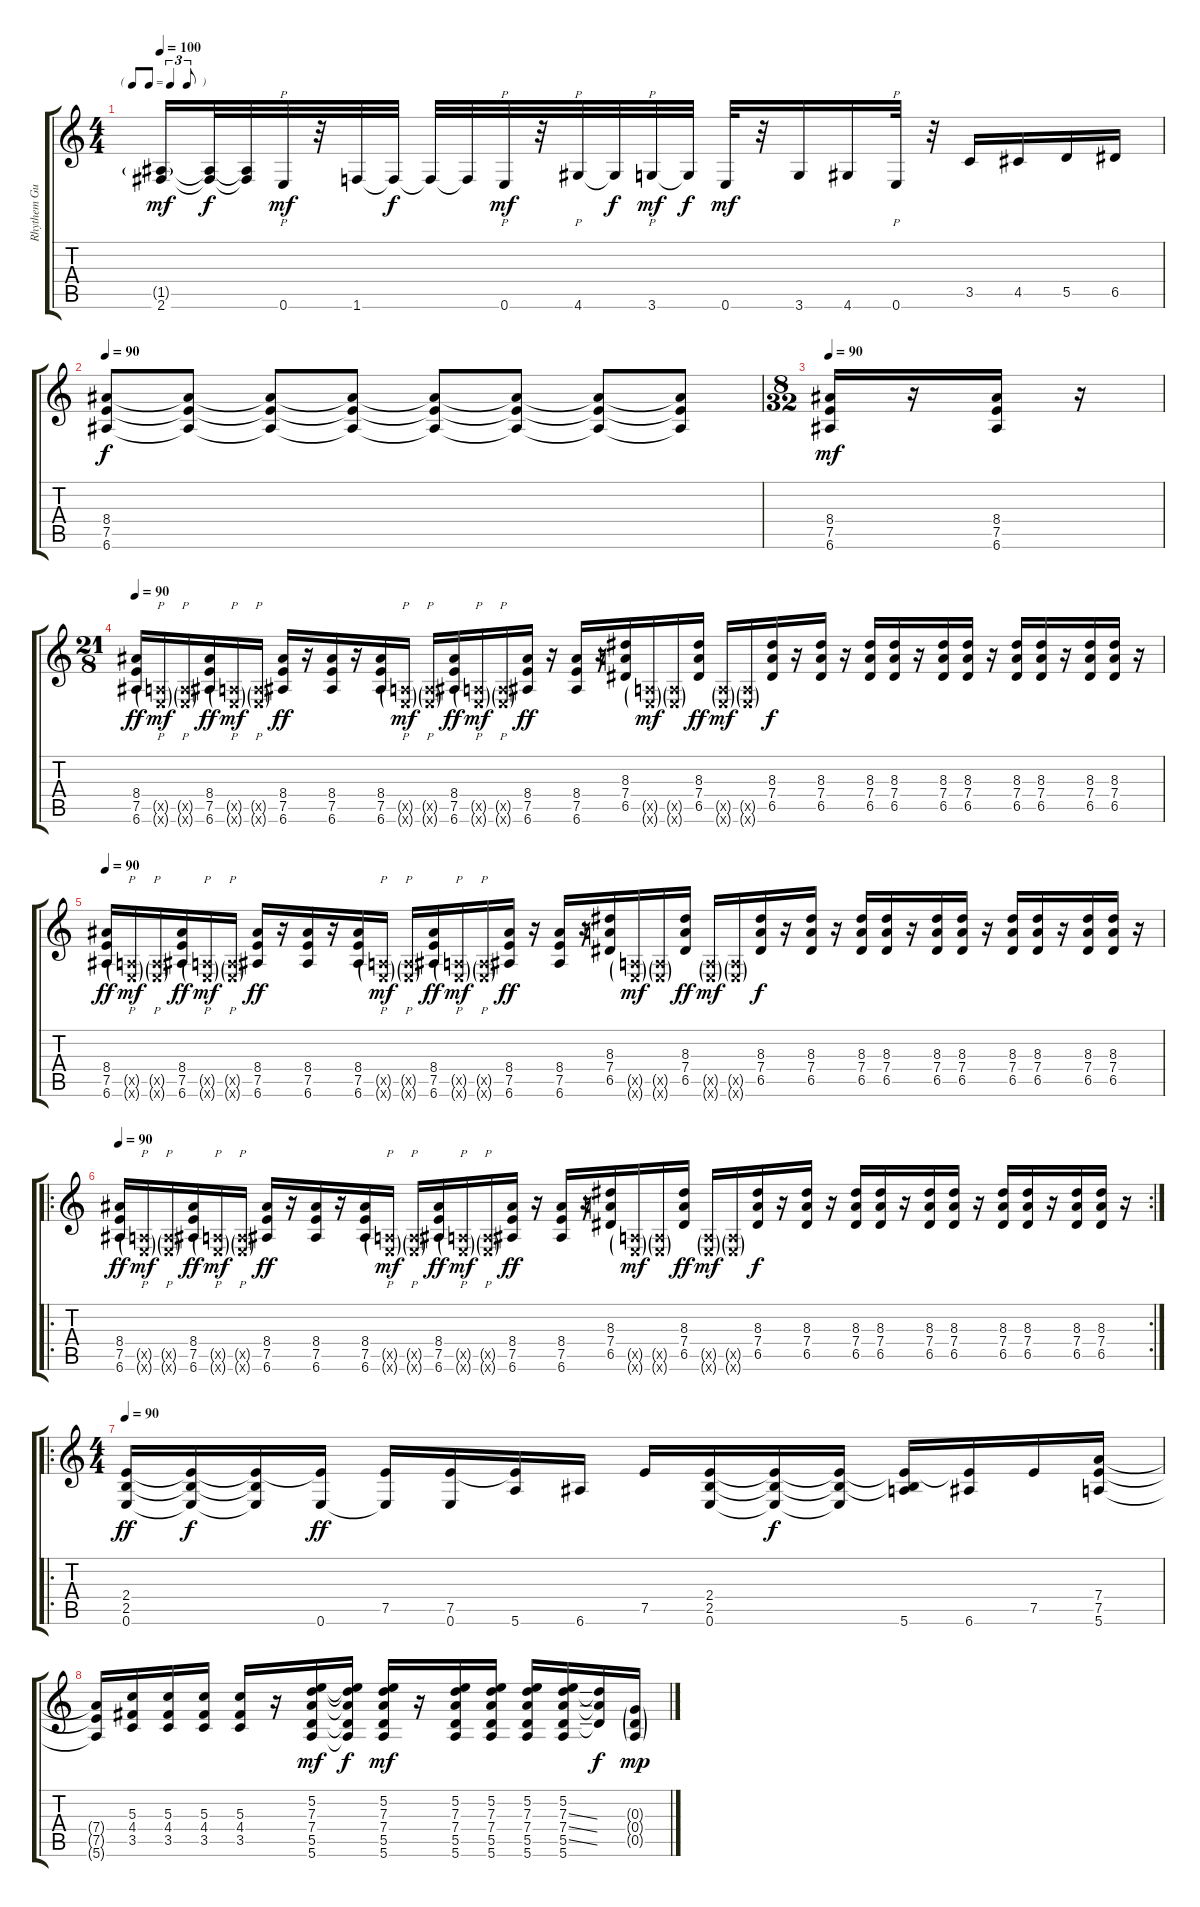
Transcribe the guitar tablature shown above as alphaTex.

\track ("Rhythem Guitar" "Rhythem Gu") {instrument overdrivenguitar}
\staff {score tabs}
\tuning (E4 B3 G3 D3 A2 E2) {hide}
\ts (4 4)
\tf triplet8th
\tempo 100
\clef g2
\ks c
(1.5{g} 2.6).16{dy mf instrument overdrivenguitar} (1.5{t} 2.6{t}).32{dy f} (1.5{t} 2.6{t}).32 0.6.32{p dy mf} r.32 1.6.32 1.6{t}.32{dy f} 1.6{t}.32 1.6{t}.32 0.6.32{p dy mf} r.32 4.6.32{p} 4.6{t}.32{dy f} 3.6.32{p dy mf} 3.6{t}.32{dy f} 0.6.32{dy mf} r.32 3.6.16 4.6.16 0.6.32{p} r.32 3.5.16 4.5.16 5.5.16 6.5.16 |
\tempo 90
(8.4 7.5 6.6).8{dy f} (8.4{t} 7.5{t} 6.6{t}).8{volume 15} (8.4{t} 7.5{t} 6.6{t}).8{volume 14} (8.4{t} 7.5{t} 6.6{t}).8{volume 13} (8.4{t} 7.5{t} 6.6{t}).8{volume 12} (8.4{t} 7.5{t} 6.6{t}).8{volume 11} (8.4{t} 7.5{t} 6.6{t}).8{volume 10} (8.4{t} 7.5{t} 6.6{t}).8{volume 8} |
\ts (8 32)
\tempo 90
(8.4 7.5 6.6).16{dy mf volume 12} r.16 (8.4 7.5 6.6).16 r.16 |
\ts (21 8)
\tempo 90
(8.4 7.5 6.6).16{dy ff volume 12} (0.5{g x} 0.6{g x}).16{p dy mf} (0.5{g x} 0.6{g x}).16{p} (8.4 7.5 6.6).16{dy ff} (0.5{g x} 0.6{g x}).16{p dy mf} (0.5{g x} 0.6{g x}).16{p} (8.4 7.5 6.6).16{dy ff} r.16 (8.4 7.5 6.6).16 r.16 (8.4 7.5 6.6).16 (0.5{g x} 0.6{g x}).16{p dy mf} (0.5{g x} 0.6{g x}).16{p} (8.4 7.5 6.6).16{dy ff} (0.5{g x} 0.6{g x}).16{p dy mf} (0.5{g x} 0.6{g x}).16{p} (8.4 7.5 6.6).16{dy ff} r.16 (8.4 7.5 6.6).16 r.16 (8.3 7.4 6.5).16 (0.5{g x} 0.6{g x}).16{dy mf} (0.5{g x} 0.6{g x}).16 (8.3 7.4 6.5).16{dy ff} (0.5{g x} 0.6{g x}).16{dy mf} (0.5{g x} 0.6{g x}).16 (8.3 7.4 6.5).16{dy f} r.16 (8.3 7.4 6.5).16 r.16 (8.3 7.4 6.5).16 (8.3 7.4 6.5).16 r.16 (8.3 7.4 6.5).16 (8.3 7.4 6.5).16 r.16 (8.3 7.4 6.5).16 (8.3 7.4 6.5).16 r.16 (8.3 7.4 6.5).16 (8.3 7.4 6.5).16 r.16 |
\tempo 90
(8.4 7.5 6.6).16{dy ff volume 12} (0.5{g x} 0.6{g x}).16{p dy mf} (0.5{g x} 0.6{g x}).16{p} (8.4 7.5 6.6).16{dy ff} (0.5{g x} 0.6{g x}).16{p dy mf} (0.5{g x} 0.6{g x}).16{p} (8.4 7.5 6.6).16{dy ff} r.16 (8.4 7.5 6.6).16 r.16 (8.4 7.5 6.6).16 (0.5{g x} 0.6{g x}).16{p dy mf} (0.5{g x} 0.6{g x}).16{p} (8.4 7.5 6.6).16{dy ff} (0.5{g x} 0.6{g x}).16{p dy mf} (0.5{g x} 0.6{g x}).16{p} (8.4 7.5 6.6).16{dy ff} r.16 (8.4 7.5 6.6).16 r.16 (8.3 7.4 6.5).16 (0.5{g x} 0.6{g x}).16{dy mf} (0.5{g x} 0.6{g x}).16 (8.3 7.4 6.5).16{dy ff} (0.5{g x} 0.6{g x}).16{dy mf} (0.5{g x} 0.6{g x}).16 (8.3 7.4 6.5).16{dy f} r.16 (8.3 7.4 6.5).16 r.16 (8.3 7.4 6.5).16 (8.3 7.4 6.5).16 r.16 (8.3 7.4 6.5).16 (8.3 7.4 6.5).16 r.16 (8.3 7.4 6.5).16 (8.3 7.4 6.5).16 r.16 (8.3 7.4 6.5).16 (8.3 7.4 6.5).16 r.16 |
\ro
\rc 2
\tempo 90
(8.4 7.5 6.6).16{dy ff volume 12} (0.5{g x} 0.6{g x}).16{p dy mf} (0.5{g x} 0.6{g x}).16{p} (8.4 7.5 6.6).16{dy ff} (0.5{g x} 0.6{g x}).16{p dy mf} (0.5{g x} 0.6{g x}).16{p} (8.4 7.5 6.6).16{dy ff} r.16 (8.4 7.5 6.6).16 r.16 (8.4 7.5 6.6).16 (0.5{g x} 0.6{g x}).16{p dy mf} (0.5{g x} 0.6{g x}).16{p} (8.4 7.5 6.6).16{dy ff} (0.5{g x} 0.6{g x}).16{p dy mf} (0.5{g x} 0.6{g x}).16{p} (8.4 7.5 6.6).16{dy ff} r.16 (8.4 7.5 6.6).16 r.16 (8.3 7.4 6.5).16 (0.5{g x} 0.6{g x}).16{dy mf} (0.5{g x} 0.6{g x}).16 (8.3 7.4 6.5).16{dy ff} (0.5{g x} 0.6{g x}).16{dy mf} (0.5{g x} 0.6{g x}).16 (8.3 7.4 6.5).16{dy f} r.16 (8.3 7.4 6.5).16 r.16 (8.3 7.4 6.5).16 (8.3 7.4 6.5).16 r.16 (8.3 7.4 6.5).16 (8.3 7.4 6.5).16 r.16 (8.3 7.4 6.5).16 (8.3 7.4 6.5).16 r.16 (8.3 7.4 6.5).16 (8.3 7.4 6.5).16 r.16 |
\ro
\ts (4 4)
\tempo 90
(2.4 2.5 0.6).16{dy ff} (2.4{t} 2.5{t} 0.6{t}).16{dy f} (2.4{t} 2.5{t} 0.6{t}).16 (2.4{t} 0.6).16{dy ff} (7.5 0.6{t}).16 (7.5 0.6).16 (7.5{t} 5.6).16 6.6.16 7.5.16 (2.4 2.5 0.6).16 (2.4{t} 2.5{t} 0.6{t}).16{dy f} (2.4{t} 2.5{t} 0.6{t}).16 (2.4{t} 2.5{t} 5.6).16 (2.4{t} 6.6).16 7.5.16 (7.4 7.5 5.6).16 |
(7.4{t} 7.5{t} 5.6{t}).16 (5.3 4.4 3.5).16 (5.3 4.4 3.5).16 (5.3 4.4 3.5).16 (5.3 4.4 3.5).16 r.16 (5.2 7.3 7.4 5.5 5.6).16{dy mf} (5.2{t} 7.3{t} 7.4{t} 5.5{t} 5.6{t}).16{dy f} (5.2 7.3 7.4 5.5 5.6).16{dy mf} r.16 (5.2 7.3 7.4 5.5 5.6).16 (5.2 7.3 7.4 5.5 5.6).16 (5.2 7.3 7.4 5.5 5.6).16 (5.2 7.3{ss} 7.4{ss} 5.5{ss} 5.6).16 (7.3{t} 7.4{t} 5.5{t}).16{dy f} (0.3{g} 0.4{g} 0.5{g}).16{dy mp}
